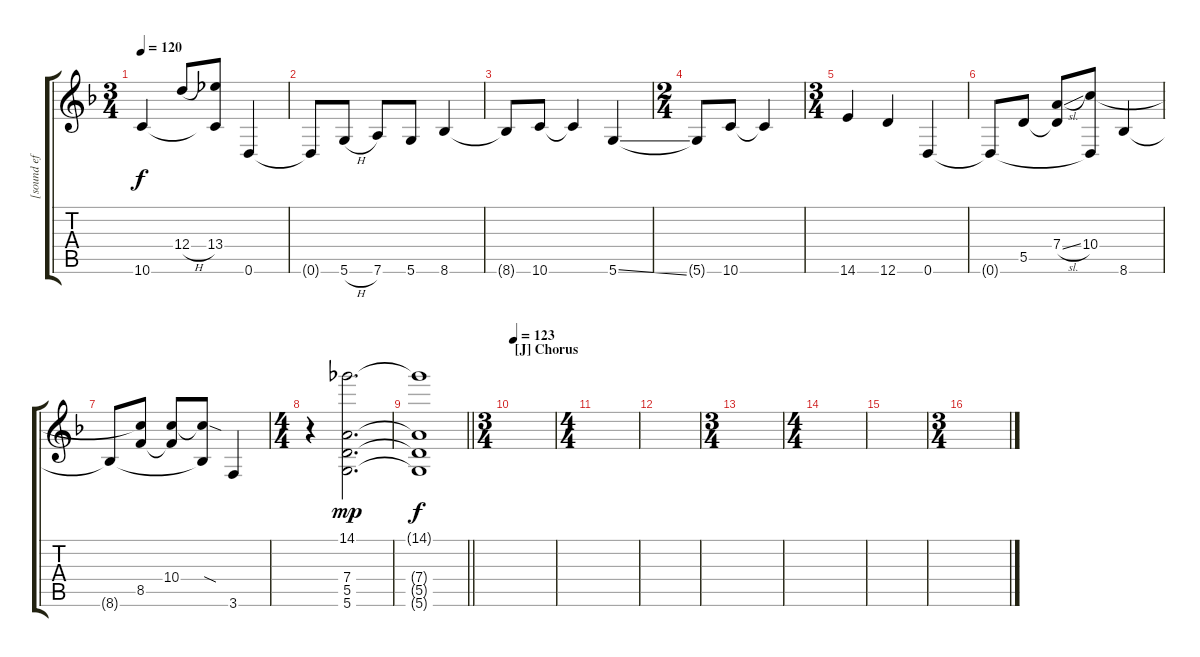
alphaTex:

\track (" [sound effects]" " [sound ef") {instrument electricguitarclean}
\staff {score tabs}
\tuning (E4 B3 G3 D3 A2 D2) {hide}
\ts (3 4)
\tempo 120
\clef g2
\ks dminor
10.6.4{dy f} 12.4{h}.8 (13.4 10.6{t}).8 0.6.4 |
0.6{t}.8 5.6{h}.8 7.6.8 5.6.8 8.6.4 |
8.6{t}.8 10.6.8 10.6{t}.4 5.6{ss}.4 |
\ts (2 4)
5.6{t}.8 10.6.8 10.6{t}.4 |
\ts (3 4)
14.6.4 12.6.4 0.6.4 |
0.6{t}.8 5.5.8 (7.4{sl} 5.5{t}).8 (10.4 0.6{t}).8 8.6.4 |
8.6{t}.8 (10.4{t} 8.5).8 (10.4 8.5{t}).8 (10.4{sod t} 8.6{t}).8 3.6.4 |
\ts (4 4)
r.4{volume 0 balance 8 instrument distortionguitar} (14.1 7.4 5.5 5.6).2{d dy mp volume 10} |
\barLineRight lightlight
(14.1{t} 7.4{t} 5.5{t} 5.6{t}).1{dy f} |
\ts (3 4)
\section ("" "[J] Chorus")
\tempo 123
|
\ts (4 4)
|
|
\ts (3 4)
|
\ts (4 4)
|
|
\ts (3 4)
